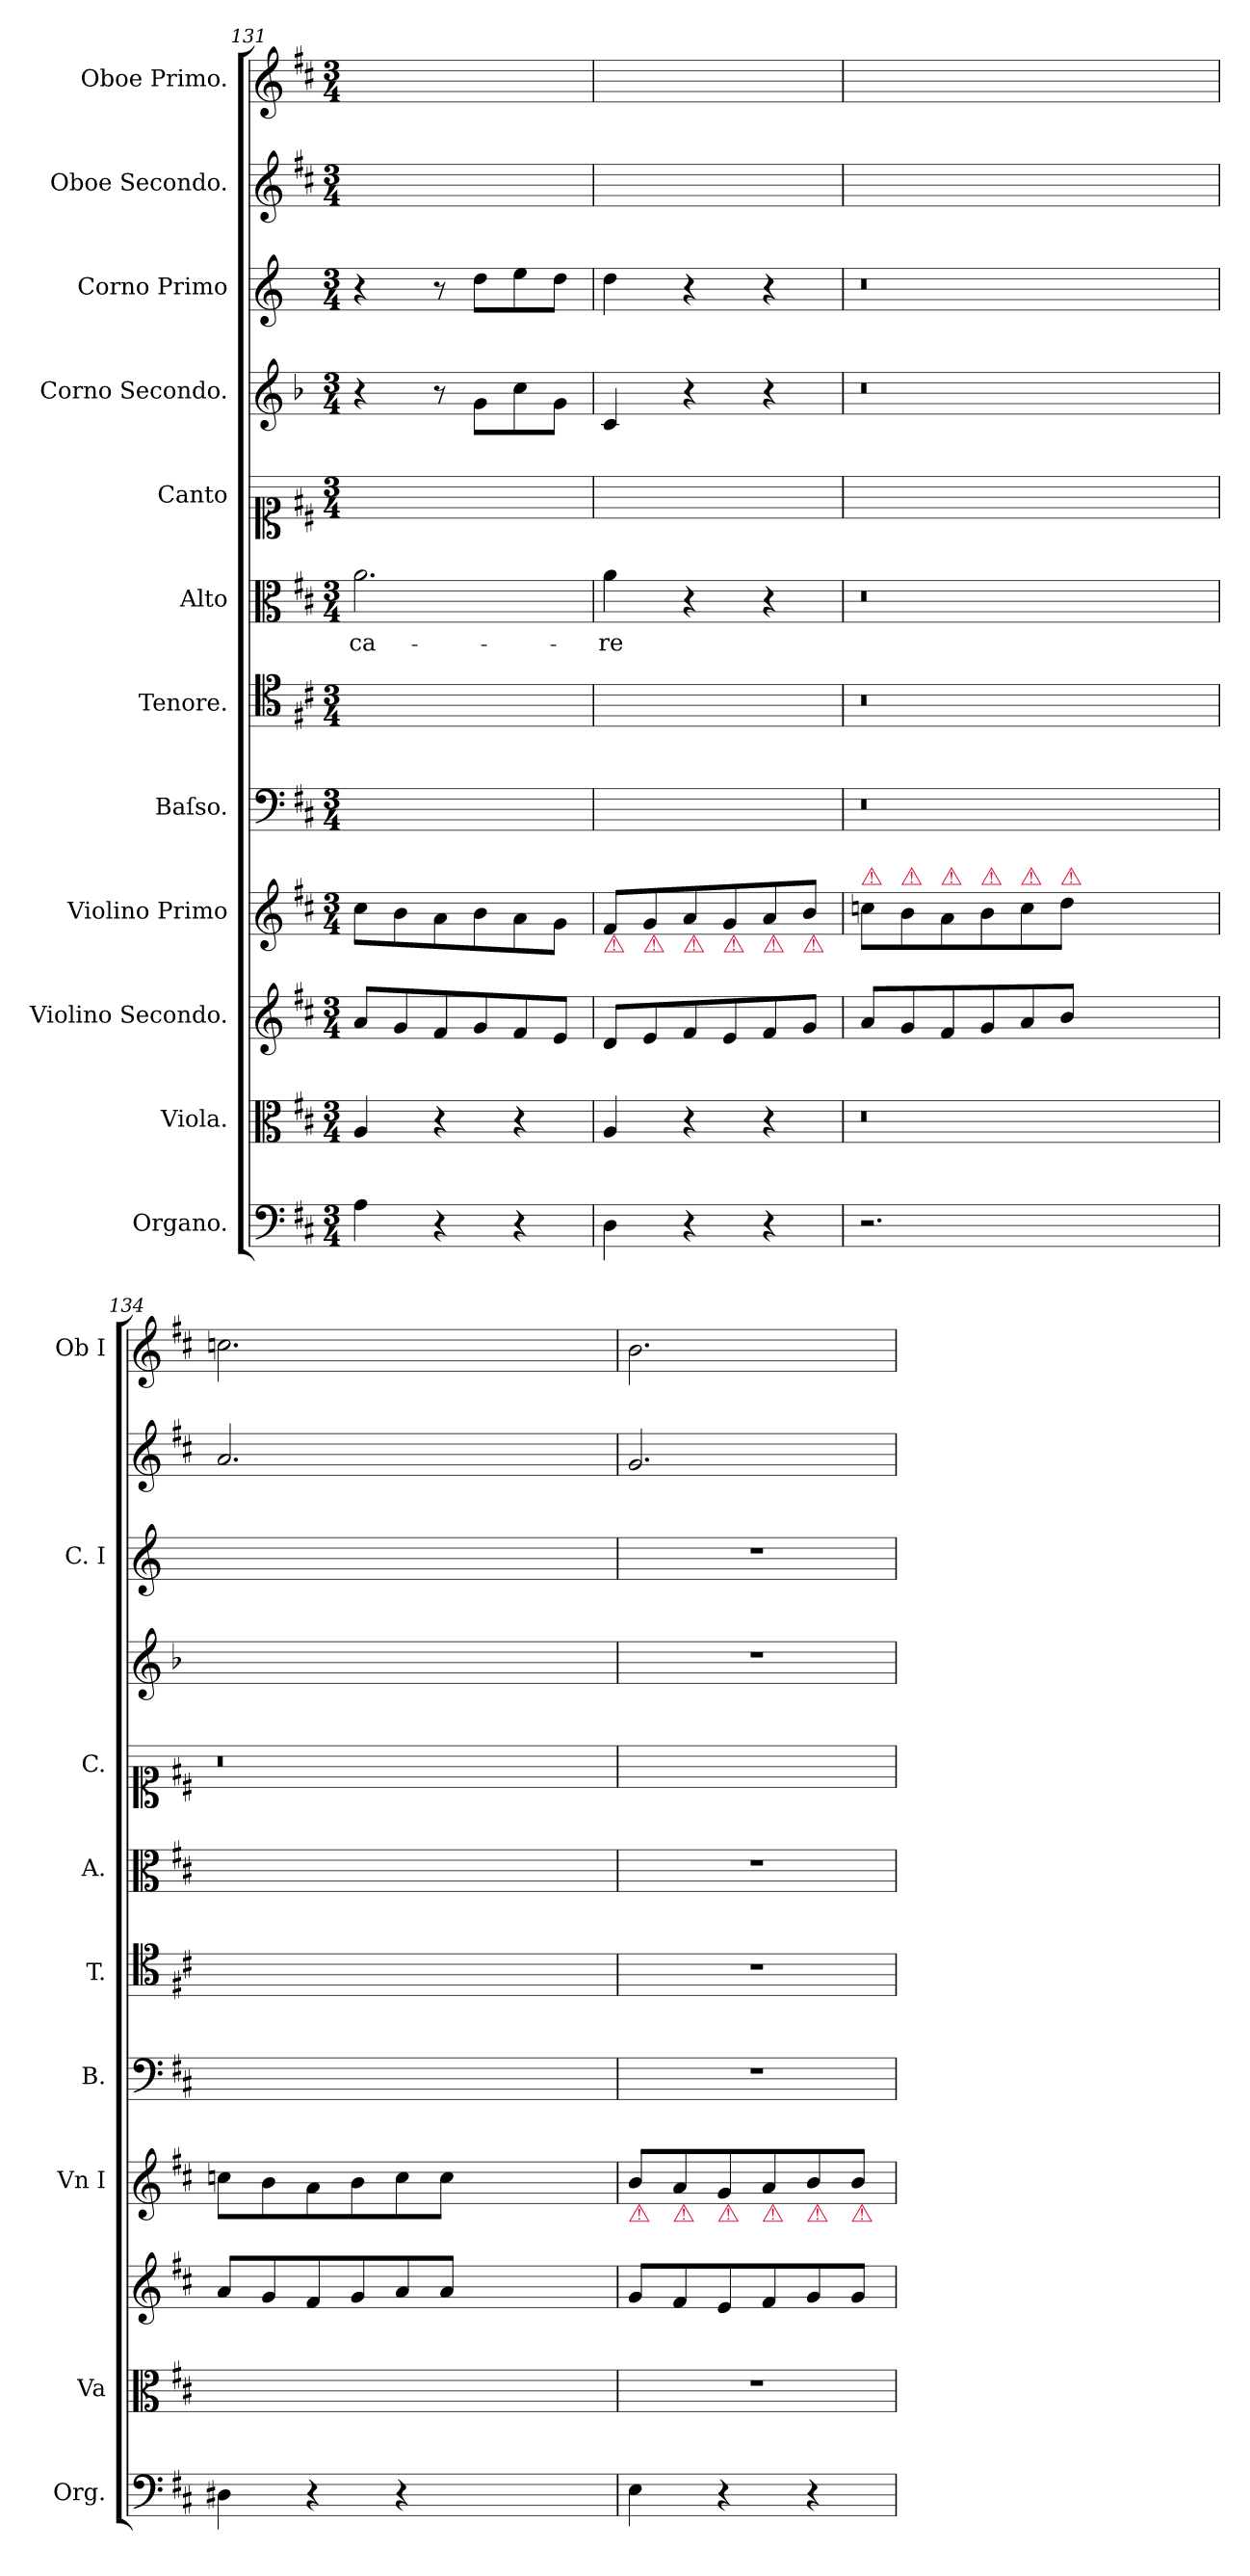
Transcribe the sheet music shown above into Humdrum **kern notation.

**kern	**kern	**kern	**kern	**kern	**kern	**kern	**text	**kern	**kern	**kern	**kern	**kern
*part12	*part11	*part10	*part9	*part8	*part7	*part6	*part6	*part5	*part4	*part3	*part2	*part1
*staff12	*staff11	*staff10	*staff9	*staff8	*staff7	*staff6	*staff6	*staff5	*staff4	*staff3	*staff2	*staff1
*I"Organo.	*I"Viola.	*I"Violino Secondo.	*I"Violino Primo	*I"Baſso.	*I"Tenore.	*I"Alto	*	*I"Canto	*I"Corno Secondo.	*I"Corno Primo	*I"Oboe Secondo.	*I"Oboe Primo.
*I'Org.	*I'Va	*	*I'Vn I	*I'B.	*I'T.	*I'A.	*	*I'C.	*	*I'C. I	*	*I'Ob I
*clefF4	*clefC3	*clefG2	*clefG2	*clefF4	*clefC4	*clefC3	*	*clefC1	*clefG2	*clefG2	*clefG2	*clefG2
*k[f#c#]	*k[f#c#]	*k[f#c#]	*k[f#c#]	*k[f#c#]	*k[f#c#]	*k[f#c#]	*	*k[f#c#]	*k[b-]	*k[]	*k[f#c#]	*k[f#c#]
*M3/4	*M3/4	*M3/4	*M3/4	*M3/4	*M3/4	*M3/4	*	*M3/4	*M3/4	*M3/4	*M3/4	*M3/4
=131	=131	=131	=131	=131	=131	=131	=131	=131	=131	=131	=131	=131
4A\	4A/	8a/L	8cc#\L	2.ryy	2.ryy	2.a\	-ca-	2.ryy	4r	4r	2.ryy	2.ryy
.	.	8g/	8b\	.	.	.	.	.	.	.	.	.
4r	4r	8f#/	8a\	.	.	.	.	.	8r	8r	.	.
.	.	8g/	8b\	.	.	.	.	.	8g\L	8dd\L	.	.
4r	4r	8f#/	8a\	.	.	.	.	.	8cc\	8ee\	.	.
.	.	8e/J	8g\J	.	.	.	.	.	8g\J	8dd\J	.	.
=132	=132	=132	=132	=132	=132	=132	=132	=132	=132	=132	=132	=132
!	!	!	!LO:TX:b:color=crimson:t=⚠	!	!	!	!	!	!	!	!	!
4D\	4A/	8d/L	8f#/L	2.ryy	2.ryy	4a\	-re	2.ryy	4c/	4dd\	2.ryy	2.ryy
!	!	!	!LO:TX:b:color=crimson:t=⚠	!	!	!	!	!	!	!	!	!
.	.	8e/	8g/	.	.	.	.	.	.	.	.	.
!	!	!	!LO:TX:b:color=crimson:t=⚠	!	!	!	!	!	!	!	!	!
4r	4r	8f#/	8a/	.	.	4r	.	.	4r	4r	.	.
!	!	!	!LO:TX:b:color=crimson:t=⚠	!	!	!	!	!	!	!	!	!
.	.	8e/	8g/	.	.	.	.	.	.	.	.	.
!	!	!	!LO:TX:b:color=crimson:t=⚠	!	!	!	!	!	!	!	!	!
4r	4r	8f#/	8a/	.	.	4r	.	.	4r	4r	.	.
!	!	!	!LO:TX:b:color=crimson:t=⚠	!	!	!	!	!	!	!	!	!
.	.	8g/J	8b/J	.	.	.	.	.	.	.	.	.
=133	=133	=133	=133	=133	=133	=133	=133	=133	=133	=133	=133	=133
!	!	!	!LO:TX:a:color=crimson:t=⚠	!	!	!	!	!	!	!	!	!
!	!LO:N:vis=0	!	!	!LO:N:vis=0	!LO:N:vis=0	!LO:N:vis=0	!	!	!LO:N:vis=0	!LO:N:vis=0	!	!
2.r	1.r	8a/L	8ccn\L	1.r	1.r	1.r	.	1.ryy	1.r	1.r	1.ryy	1.ryy
!	!	!	!LO:TX:a:color=crimson:t=⚠	!	!	!	!	!	!	!	!	!
.	.	8g/	8b\	.	.	.	.	.	.	.	.	.
!	!	!	!LO:TX:a:color=crimson:t=⚠	!	!	!	!	!	!	!	!	!
.	.	8f#/	8a\	.	.	.	.	.	.	.	.	.
!	!	!	!LO:TX:a:color=crimson:t=⚠	!	!	!	!	!	!	!	!	!
.	.	8g/	8b\	.	.	.	.	.	.	.	.	.
!	!	!	!LO:TX:a:color=crimson:t=⚠	!	!	!	!	!	!	!	!	!
.	.	8a/	8cc\	.	.	.	.	.	.	.	.	.
!	!	!	!LO:TX:a:color=crimson:t=⚠	!	!	!	!	!	!	!	!	!
.	.	8b/J	8dd\J	.	.	.	.	.	.	.	.	.
2.ryy	.	2.ryy	2.ryy	.	.	.	.	.	.	.	.	.
=134	=134	=134	=134	=134	=134	=134	=134	=134	=134	=134	=134	=134
!	!	!	!	!	!	!	!	!LO:N:vis=0	!	!	!	!
4D#X\	1.ryy	8a/L	8ccn\L	1.ryy	1.ryy	1.ryy	.	1.r	1.ryy	1.ryy	2.a/	2.ccn\
.	.	8g/	8b\	.	.	.	.	.	.	.	.	.
4r	.	8f#/	8a\	.	.	.	.	.	.	.	.	.
.	.	8g/	8b\	.	.	.	.	.	.	.	.	.
4r	.	8a/	8cc\	.	.	.	.	.	.	.	.	.
.	.	8a/J	8cc\J	.	.	.	.	.	.	.	.	.
2.ryy	.	2.ryy	2.ryy	.	.	.	.	.	.	.	2.ryy	2.ryy
=135	=135	=135	=135	=135	=135	=135	=135	=135	=135	=135	=135	=135
!	!	!	!LO:TX:b:color=crimson:t=⚠	!	!	!	!	!	!	!	!	!
4E\	2.r	8g/L	8b/L	2.r	2.r	2.r	.	2.ryy	2.r	2.r	2.g/	2.b\
!	!	!	!LO:TX:b:color=crimson:t=⚠	!	!	!	!	!	!	!	!	!
.	.	8f#/	8a/	.	.	.	.	.	.	.	.	.
!	!	!	!LO:TX:b:color=crimson:t=⚠	!	!	!	!	!	!	!	!	!
4r	.	8e/	8g/	.	.	.	.	.	.	.	.	.
!	!	!	!LO:TX:b:color=crimson:t=⚠	!	!	!	!	!	!	!	!	!
.	.	8f#/	8a/	.	.	.	.	.	.	.	.	.
!	!	!	!LO:TX:b:color=crimson:t=⚠	!	!	!	!	!	!	!	!	!
4r	.	8g/	8b/	.	.	.	.	.	.	.	.	.
!	!	!	!LO:TX:b:color=crimson:t=⚠	!	!	!	!	!	!	!	!	!
.	.	8g/J	8b/J	.	.	.	.	.	.	.	.	.
=	=	=	=	=	=	=	=	=	=	=	=	=
*-	*-	*-	*-	*-	*-	*-	*-	*-	*-	*-	*-	*-
